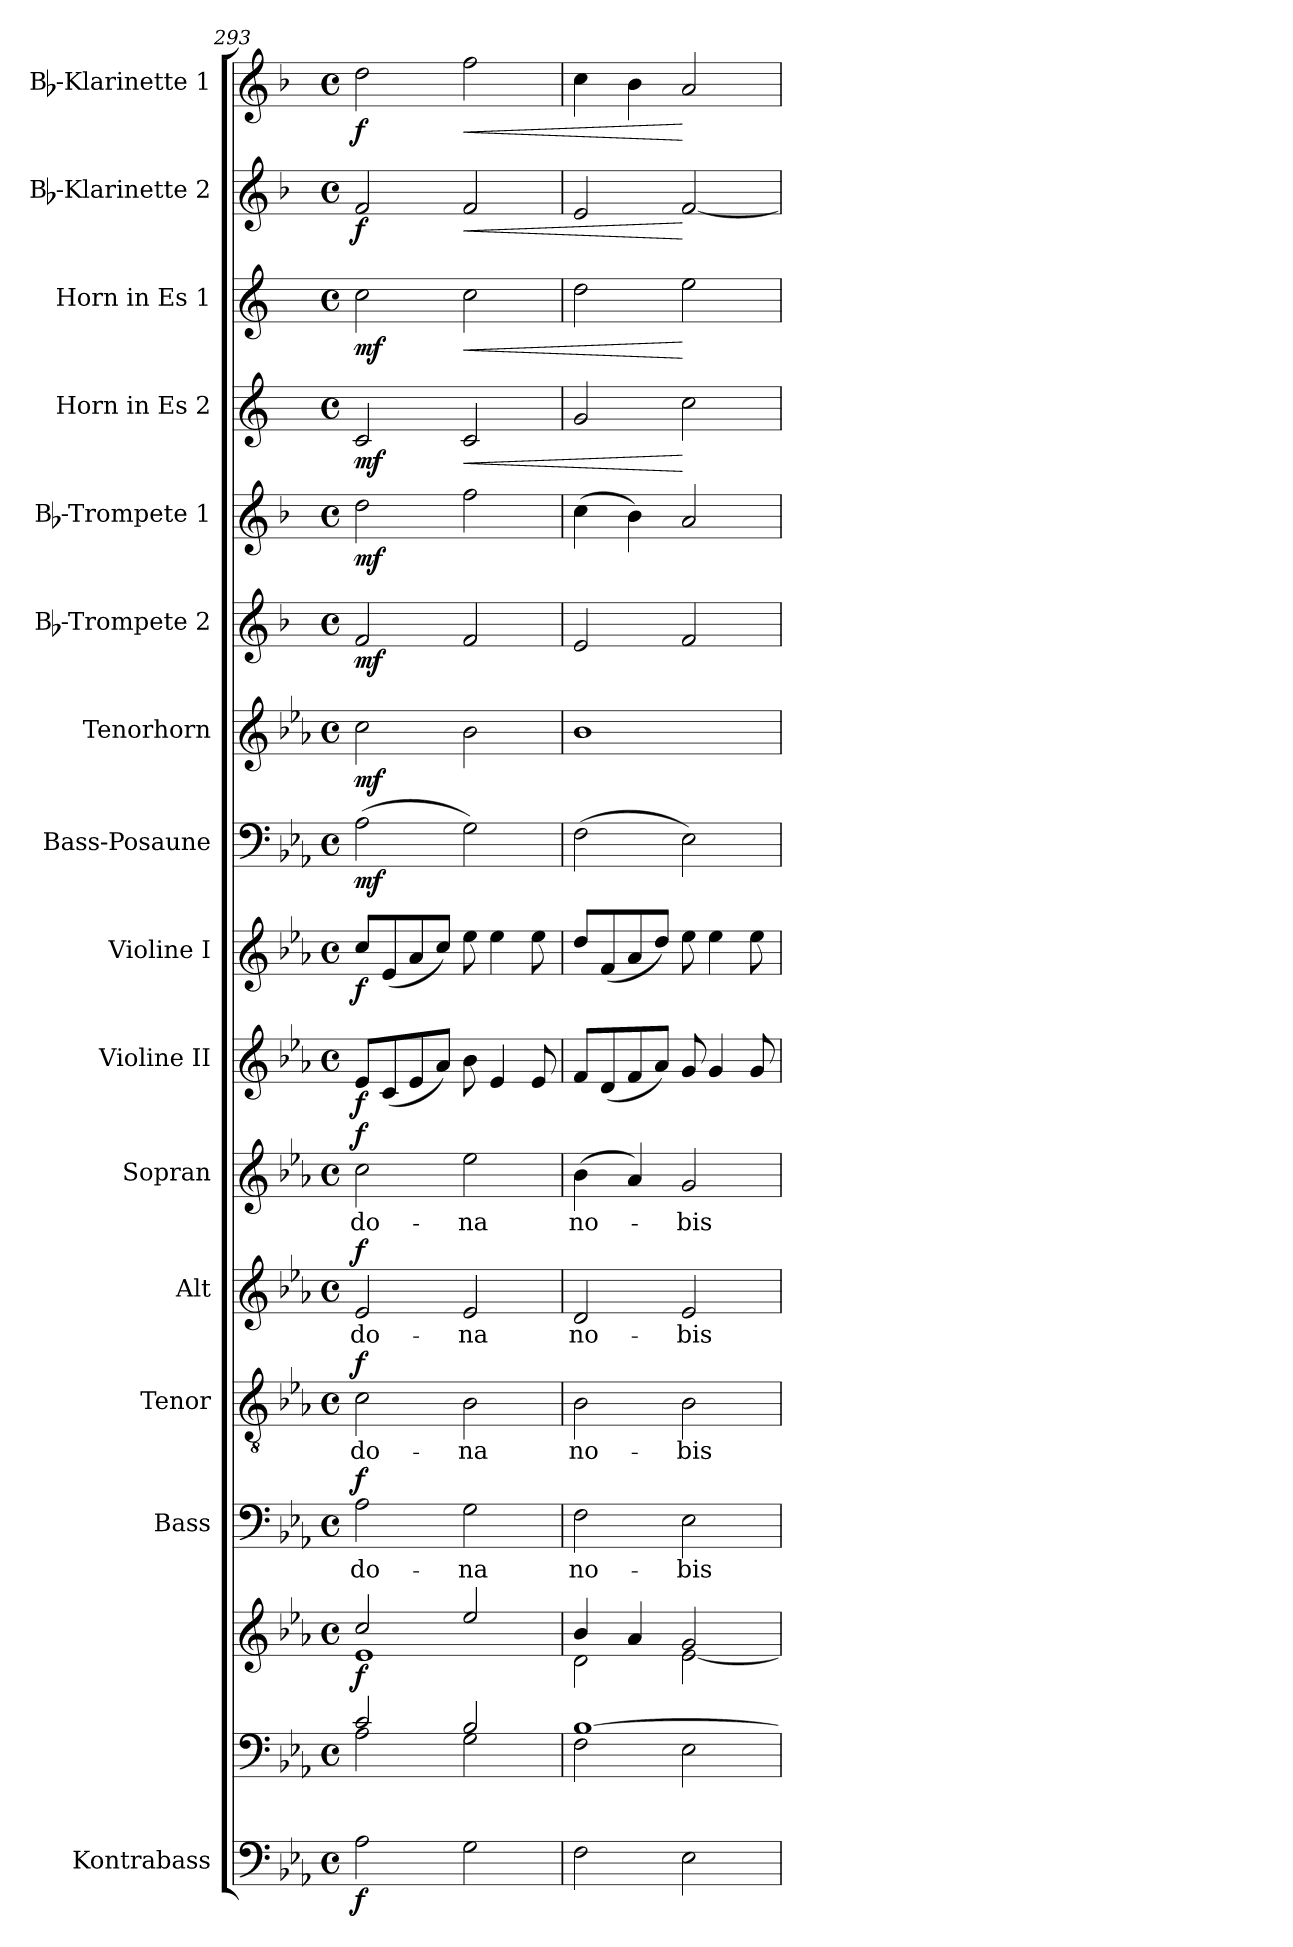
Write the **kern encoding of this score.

**kern	**dynam	**kern	**kern	**dynam	**kern	**text	**dynam	**kern	**text	**dynam	**kern	**text	**dynam	**kern	**text	**dynam	**kern	**dynam	**kern	**dynam	**kern	**dynam	**kern	**dynam	**kern	**dynam	**kern	**dynam	**kern	**dynam	**kern	**dynam	**kern	**dynam	**kern	**dynam
*part16	*part16	*part15	*part15	*part15	*part14	*part14	*part14	*part13	*part13	*part13	*part12	*part12	*part12	*part11	*part11	*part11	*part10	*part10	*part9	*part9	*part8	*part8	*part7	*part7	*part6	*part6	*part5	*part5	*part4	*part4	*part3	*part3	*part2	*part2	*part1	*part1
*staff17	*staff17	*staff16	*staff15	*staff15/16	*staff14	*staff14	*staff14	*staff13	*staff13	*staff13	*staff12	*staff12	*staff12	*staff11	*staff11	*staff11	*staff10	*staff10	*staff9	*staff9	*staff8	*staff8	*staff7	*staff7	*staff6	*staff6	*staff5	*staff5	*staff4	*staff4	*staff3	*staff3	*staff2	*staff2	*staff1	*staff1
*I"Kontrabass	*	*	*	*	*I"Bass	*	*	*I"Tenor	*	*	*I"Alt	*	*	*I"Sopran	*	*	*I"Violine II	*	*I"Violine I	*	*I"Bass-Posaune	*	*I"Tenorhorn	*	*I"Bb-Trompete 2	*	*I"Bb-Trompete 1	*	*I"Horn in Es 2	*	*I"Horn in Es 1	*	*I"Bb-Klarinette 2	*	*I"Bb-Klarinette 1	*
*I'Kb.	*	*	*	*	*I'B.	*	*	*I'T.	*	*	*I'A.	*	*	*I'S.	*	*	*I'Vl. II	*	*I'Vl. I	*	*I'B. Pos.	*	*I'T. Hrn.	*	*I'Bb Trp. 2	*	*I'Bb Trp. 1	*	*	*	*	*	*I'Bb Kl. 2	*	*I'Bb Kl. 1	*
!!LO:PB:g=z
*clefF4	*	*clefF4	*clefG2	*	*clefF4	*	*	*clefGv2	*	*	*clefG2	*	*	*clefG2	*	*	*clefG2	*	*clefG2	*	*clefF4	*	*clefG2	*	*clefG2	*	*clefG2	*	*clefG2	*	*clefG2	*	*clefG2	*	*clefG2	*
*ITrd7c12	*	*	*	*	*	*	*	*	*	*	*	*	*	*	*	*	*	*	*	*	*	*	*ITrd8c14	*	*ITrd1c2	*	*ITrd1c2	*	*ITrd5c9	*	*ITrd5c9	*	*ITrd1c2	*	*ITrd1c2	*
*k[b-e-a-]	*	*k[b-e-a-]	*k[b-e-a-]	*	*k[b-e-a-]	*	*	*k[b-e-a-]	*	*	*k[b-e-a-]	*	*	*k[b-e-a-]	*	*	*k[b-e-a-]	*	*k[b-e-a-]	*	*k[b-e-a-]	*	*k[b-e-a-]	*	*k[b-e-a-]	*	*k[b-e-a-]	*	*k[b-e-a-]	*	*k[b-e-a-]	*	*k[b-e-a-]	*	*k[b-e-a-]	*
*E-:	*	*E-:	*E-:	*	*E-:	*	*	*E-:	*	*	*E-:	*	*	*E-:	*	*	*E-:	*	*E-:	*	*E-:	*	*E-:	*	*E-:	*	*E-:	*	*E-:	*	*E-:	*	*E-:	*	*E-:	*
*M4/4	*	*M4/4	*M4/4	*	*M4/4	*	*	*M4/4	*	*	*M4/4	*	*	*M4/4	*	*	*M4/4	*	*M4/4	*	*M4/4	*	*M4/4	*	*M4/4	*	*M4/4	*	*M4/4	*	*M4/4	*	*M4/4	*	*M4/4	*
*met(c)	*	*met(c)	*met(c)	*	*met(c)	*	*	*met(c)	*	*	*met(c)	*	*	*met(c)	*	*	*met(c)	*	*met(c)	*	*met(c)	*	*met(c)	*	*met(c)	*	*met(c)	*	*met(c)	*	*met(c)	*	*met(c)	*	*met(c)	*
=293	=293	=293	=293	=293	=293	=293	=293	=293	=293	=293	=293	=293	=293	=293	=293	=293	=293	=293	=293	=293	=293	=293	=293	=293	=293	=293	=293	=293	=293	=293	=293	=293	=293	=293	=293	=293
*	*	*^	*^	*	*	*	*	*	*	*	*	*	*	*	*	*	*	*	*	*	*	*	*	*	*	*	*	*	*	*	*	*	*	*	*	*
!	!LO:DY:b	!	!	!	!	!LO:DY:b	!	!LO:LY:b	!LO:DY:a	!	!LO:LY:b	!LO:DY:a	!	!LO:LY:b	!LO:DY:a	!	!LO:LY:b	!LO:DY:a	!	!LO:DY:b	!	!LO:DY:b	!	!LO:DY:b	!	!LO:DY:b	!	!LO:DY:b	!	!LO:DY:b	!	!LO:DY:b	!	!LO:DY:b	!	!LO:DY:b	!	!LO:DY:b
2AA-\	f	2c/	2A-\	2cc/	1e-	f	2A-\	do-	f	2c\	do-	f	2e-/	do-	f	2cc\	do-	f	8e-/L	f	8cc/L	f	(>2A-\	mf	2c\	mf	2e-/	mf	2cc\	mf	2E-/	mf	2e-\	mf	2e-/	f	2cc\	f
.	.	.	.	.	.	.	.	.	.	.	.	.	.	.	.	.	.	.	(<8c/	.	(<8e-/	.	.	.	.	.	.	.	.	.	.	.	.	.	.	.	.	.
.	.	.	.	.	.	.	.	.	.	.	.	.	.	.	.	.	.	.	8e-/	.	8a-/	.	.	.	.	.	.	.	.	.	.	.	.	.	.	.	.	.
.	.	.	.	.	.	.	.	.	.	.	.	.	.	.	.	.	.	.	8a-/J)	.	8cc/J)	.	.	.	.	.	.	.	.	.	.	.	.	.	.	.	.	.
!	!	!	!	!	!	!	!	!LO:LY:b	!	!	!LO:LY:b	!	!	!LO:LY:b	!	!	!LO:LY:b	!	!	!	!	!	!	!	!	!	!	!	!	!	!	!LO:HP:b	!	!LO:HP:b	!	!LO:HP:b	!	!LO:HP:b
2GG\	.	2B-/	2G\	2ee-/	.	.	2G\	-na	.	2B-\	-na	.	2e-/	-na	.	2ee-\	-na	.	8b-\	.	8ee-\	.	2G\)	.	2B-\	.	2e-/	.	2ee-\	.	2E-/	<	2e-\	<	2e-/	<	2ee-\	<
.	.	.	.	.	.	.	.	.	.	.	.	.	.	.	.	.	.	.	4e-/	.	4ee-\	.	.	.	.	.	.	.	.	.	.	.	.	.	.	.	.	.
.	.	.	.	.	.	.	.	.	.	.	.	.	.	.	.	.	.	.	8e-/	.	8ee-\	.	.	.	.	.	.	.	.	.	.	.	.	.	.	.	.	.
=294	=294	=294	=294	=294	=294	=294	=294	=294	=294	=294	=294	=294	=294	=294	=294	=294	=294	=294	=294	=294	=294	=294	=294	=294	=294	=294	=294	=294	=294	=294	=294	=294	=294	=294	=294	=294	=294	=294
!	!	!	!	!	!	!	!	!LO:LY:b	!	!	!LO:LY:b	!	!	!LO:LY:b	!	!	!LO:LY:b	!	!	!	!	!	!	!	!	!	!	!	!	!	!	!	!	!	!	!	!	!
2FF\	.	[>1B-	2F\	4b-/	2d\	.	2F\	no-	.	2B-\	no-	.	2d/	no-	.	(>4b-\	no-	.	8f/L	.	8dd/L	.	(>2F\	.	1B-	.	2d/	.	(>4b-\	.	2B-/	.	2f\	.	2d/	.	4b-\	.
.	.	.	.	.	.	.	.	.	.	.	.	.	.	.	.	.	.	.	(<8d/	.	(<8f/	.	.	.	.	.	.	.	.	.	.	.	.	.	.	.	.	.
.	.	.	.	4a-/	.	.	.	.	.	.	.	.	.	.	.	4a-/)	.	.	8f/	.	8a-/	.	.	.	.	.	.	.	4a-\)	.	.	.	.	.	.	.	4a-\	.
.	.	.	.	.	.	.	.	.	.	.	.	.	.	.	.	.	.	.	8a-/J)	.	8dd/J)	.	.	.	.	.	.	.	.	.	.	.	.	.	.	.	.	.
!	!	!	!	!	!	!	!	!LO:LY:b	!	!	!LO:LY:b	!	!	!LO:LY:b	!	!	!LO:LY:b	!	!	!	!	!	!	!	!	!	!	!	!	!	!	!	!	!	!	!	!	!
2EE-\	.	.	2E-\	2g/	[<2e-\	.	2E-\	-bis	.	2B-\	-bis	.	2e-/	-bis	.	2g/	-bis	.	8g/	.	8ee-\	.	2E-\)	.	.	.	2e-/	.	2g/	.	2e-\	[	2g\	[	[2e-/	[	2g/	[
.	.	.	.	.	.	.	.	.	.	.	.	.	.	.	.	.	.	.	4g/	.	4ee-\	.	.	.	.	.	.	.	.	.	.	.	.	.	.	.	.	.
.	.	.	.	.	.	.	.	.	.	.	.	.	.	.	.	.	.	.	8g/	.	8ee-\	.	.	.	.	.	.	.	.	.	.	.	.	.	.	.	.	.
*	*	*v	*v	*	*	*	*	*	*	*	*	*	*	*	*	*	*	*	*	*	*	*	*	*	*	*	*	*	*	*	*	*	*	*	*	*	*	*
*	*	*	*v	*v	*	*	*	*	*	*	*	*	*	*	*	*	*	*	*	*	*	*	*	*	*	*	*	*	*	*	*	*	*	*	*	*	*
=	=	=	=	=	=	=	=	=	=	=	=	=	=	=	=	=	=	=	=	=	=	=	=	=	=	=	=	=	=	=	=	=	=	=	=	=
*-	*-	*-	*-	*-	*-	*-	*-	*-	*-	*-	*-	*-	*-	*-	*-	*-	*-	*-	*-	*-	*-	*-	*-	*-	*-	*-	*-	*-	*-	*-	*-	*-	*-	*-	*-	*-
